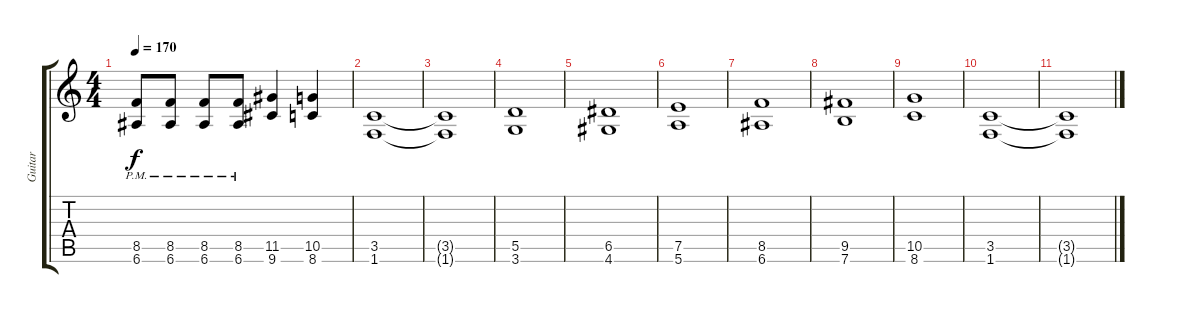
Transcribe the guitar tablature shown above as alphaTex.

\track ("Guitar" "Guitar") {instrument distortionguitar}
\staff {score tabs}
\tuning (E4 B3 G3 D3 A2 E2) {hide}
\ts (4 4)
\tempo 170
\clef g2
\ks c
(8.5{pm} 6.6{pm}).8{dy f} (8.5{pm} 6.6{pm}).8 (8.5{pm} 6.6{pm}).8 (8.5{pm} 6.6{pm}).8 (11.5 9.6).4 (10.5 8.6).4 |
(3.5 1.6).1 |
(3.5{t} 1.6{t}).1 |
(5.5 3.6).1 |
(6.5 4.6).1 |
(7.5 5.6).1 |
(8.5 6.6).1 |
(9.5 7.6).1 |
(10.5 8.6).1 |
(3.5 1.6).1 |
(3.5{t} 1.6{t}).1
